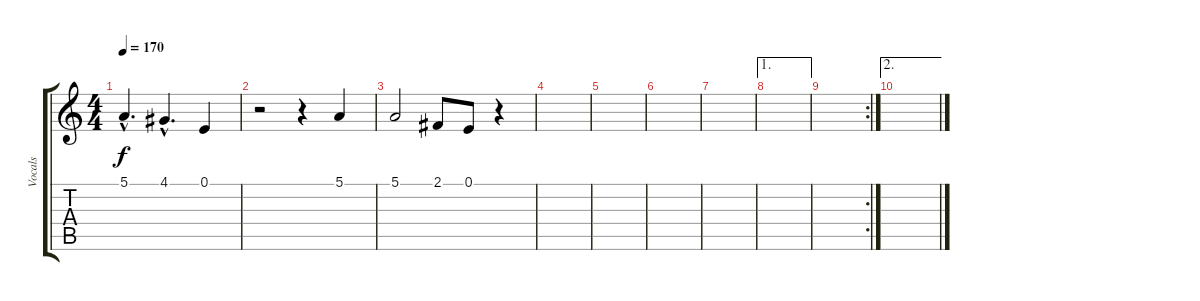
\track ("Vocals" "Vocals") {instrument lead6voice}
\staff {score tabs}
\tuning (E4 B3 G3 D3 A2 E2) {hide}
\ts (4 4)
\tempo 170
\clef g2
\ks c
5.1{hac}.4{d dy f} 4.1{hac}.4{d} 0.1.4 |
r.2 r.4 5.1.4 |
5.1.2 2.1.8 0.1.8 r.4 |
|
|
|
|
\ae 1
|
\rc 2
|
\ae 2
